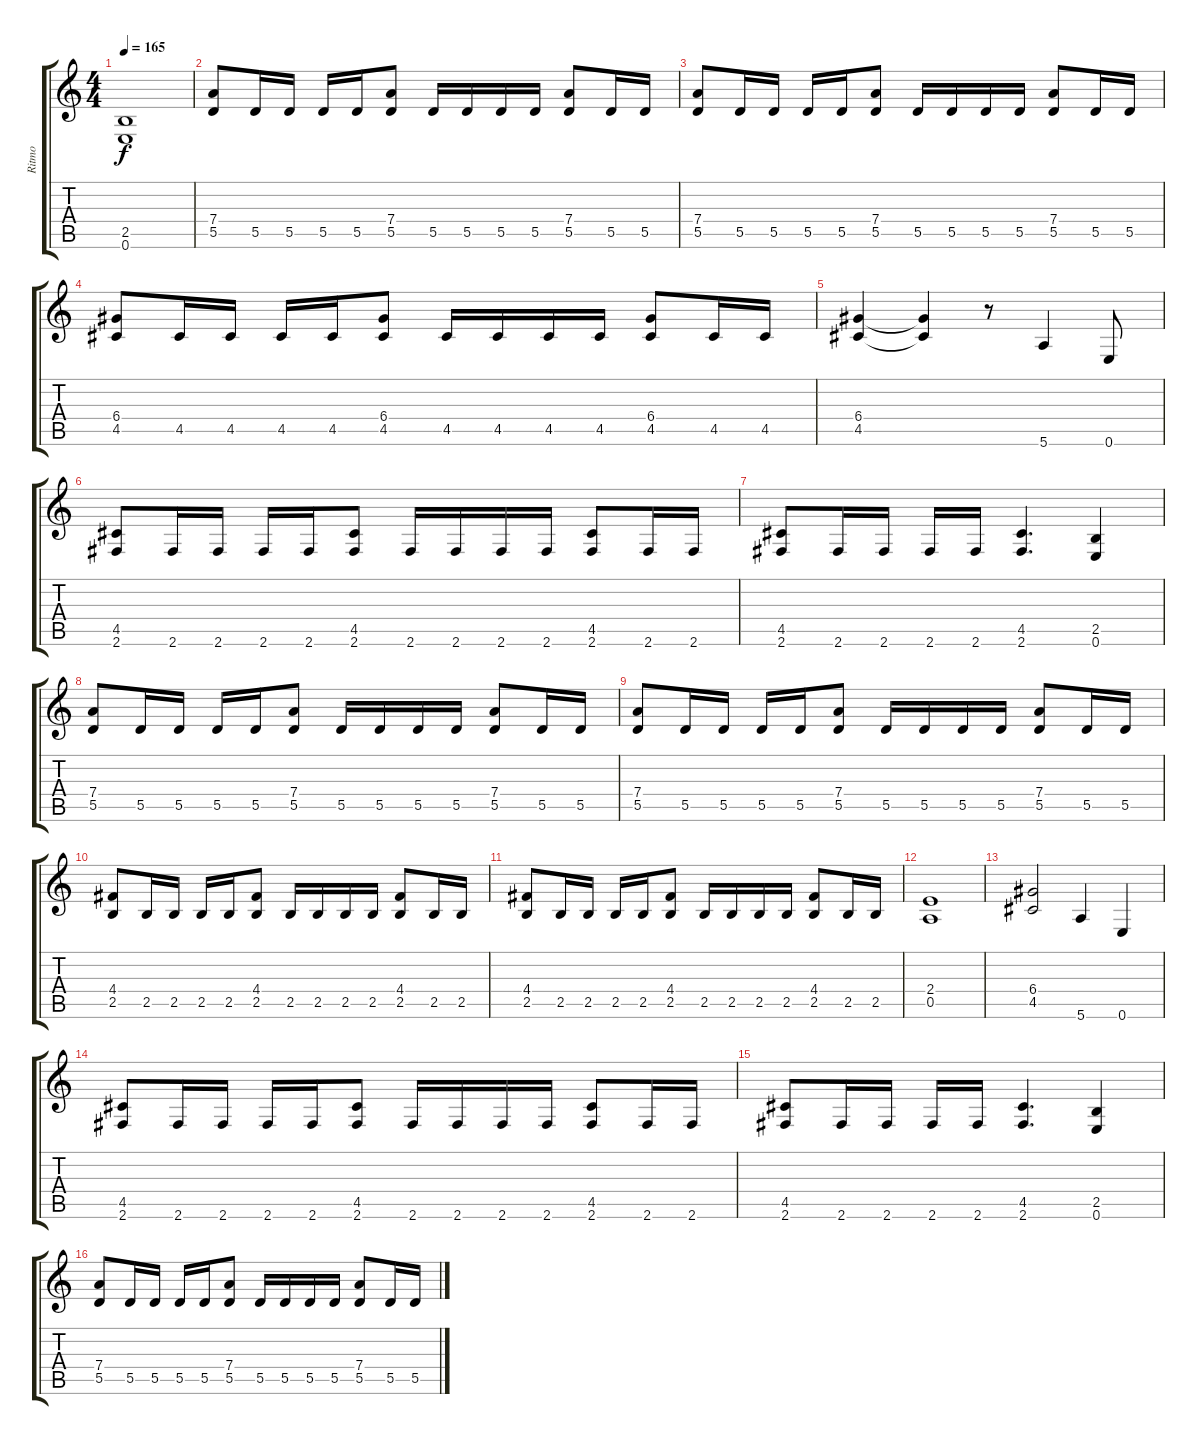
\track ("Ritmo" "Ritmo") {instrument electricguitarclean}
\staff {score tabs}
\tuning (E4 B3 G3 D3 A2 E2) {hide}
\ts (4 4)
\tempo 165
\clef g2
\ks c
(2.5{t} 0.6{t}).1{dy f} |
(7.4 5.5).8 5.5.16 5.5.16 5.5.16 5.5.16 (7.4 5.5).8 5.5.16 5.5.16 5.5.16 5.5.16 (7.4 5.5).8 5.5.16 5.5.16 |
(7.4 5.5).8 5.5.16 5.5.16 5.5.16 5.5.16 (7.4 5.5).8 5.5.16 5.5.16 5.5.16 5.5.16 (7.4 5.5).8 5.5.16 5.5.16 |
(6.4 4.5).8 4.5.16 4.5.16 4.5.16 4.5.16 (6.4 4.5).8 4.5.16 4.5.16 4.5.16 4.5.16 (6.4 4.5).8 4.5.16 4.5.16 |
(6.4 4.5).4 (6.4{t} 4.5{t}).4 r.8 5.6.4 0.6.8 |
(4.5 2.6).8 2.6.16 2.6.16 2.6.16 2.6.16 (4.5 2.6).8 2.6.16 2.6.16 2.6.16 2.6.16 (4.5 2.6).8 2.6.16 2.6.16 |
(4.5 2.6).8 2.6.16 2.6.16 2.6.16 2.6.16 (4.5 2.6).4{d} (2.5 0.6).4 |
(7.4 5.5).8 5.5.16 5.5.16 5.5.16 5.5.16 (7.4 5.5).8 5.5.16 5.5.16 5.5.16 5.5.16 (7.4 5.5).8 5.5.16 5.5.16 |
(7.4 5.5).8 5.5.16 5.5.16 5.5.16 5.5.16 (7.4 5.5).8 5.5.16 5.5.16 5.5.16 5.5.16 (7.4 5.5).8 5.5.16 5.5.16 |
(4.4 2.5).8 2.5.16 2.5.16 2.5.16 2.5.16 (4.4 2.5).8 2.5.16 2.5.16 2.5.16 2.5.16 (4.4 2.5).8 2.5.16 2.5.16 |
(4.4 2.5).8 2.5.16 2.5.16 2.5.16 2.5.16 (4.4 2.5).8 2.5.16 2.5.16 2.5.16 2.5.16 (4.4 2.5).8 2.5.16 2.5.16 |
(2.4 0.5).1 |
(6.4 4.5).2 5.6.4 0.6.4 |
(4.5 2.6).8 2.6.16 2.6.16 2.6.16 2.6.16 (4.5 2.6).8 2.6.16 2.6.16 2.6.16 2.6.16 (4.5 2.6).8 2.6.16 2.6.16 |
(4.5 2.6).8 2.6.16 2.6.16 2.6.16 2.6.16 (4.5 2.6).4{d} (2.5 0.6).4 |
(7.4 5.5).8 5.5.16 5.5.16 5.5.16 5.5.16 (7.4 5.5).8 5.5.16 5.5.16 5.5.16 5.5.16 (7.4 5.5).8 5.5.16 5.5.16
